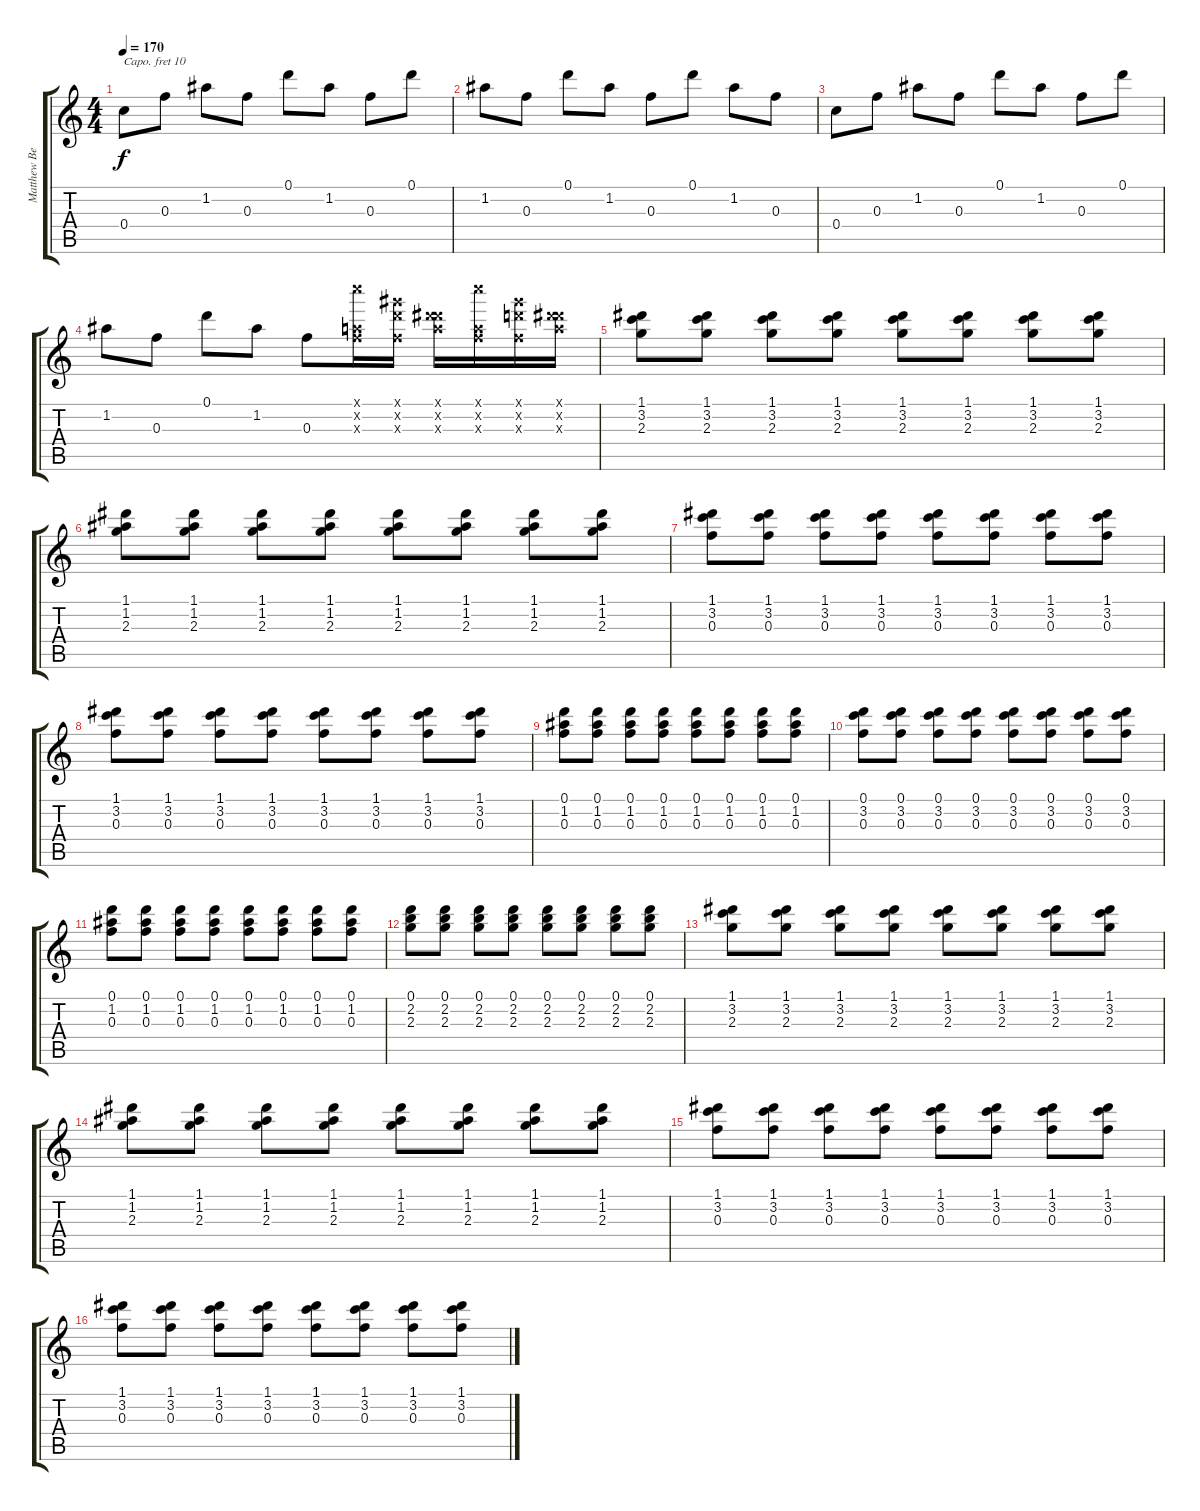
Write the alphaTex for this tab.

\track ("Matthew Bellamy" "Matthew Be") {instrument distortionguitar}
\staff {score tabs}
\capo 10
\tuning (E4 B3 G3 D3 A2 C2) {hide}
\ts (4 4)
\tempo 170
\clef g2
\ks c
0.4.8{dy f} 0.3.8 1.2.8 0.3.8 0.1.8 1.2.8 0.3.8 0.1.8 |
1.2.8 0.3.8 0.1.8 1.2.8 0.3.8 0.1.8 1.2.8 0.3.8 |
0.4.8 0.3.8 1.2.8 0.3.8 0.1.8 1.2.8 0.3.8 0.1.8 |
1.2.8 0.3.8 0.1.8 1.2.8 0.3.8 (10.1{x} 0.2{x} 0.3{x}).16 (0.1{x} 11.2{x} 0.3{x}).16 (0.1{x} 0.2{x} 10.3{x}).16 (10.1{x} 0.2{x} 0.3{x}).16 (0.1{x} 11.2{x} 0.3{x}).16 (0.1{x} 0.2{x} 10.3{x}).16 |
(1.1 3.2 2.3).8{instrument overdrivenguitar} (1.1 3.2 2.3).8 (1.1 3.2 2.3).8 (1.1 3.2 2.3).8 (1.1 3.2 2.3).8 (1.1 3.2 2.3).8 (1.1 3.2 2.3).8 (1.1 3.2 2.3).8 |
(1.1 1.2 2.3).8 (1.1 1.2 2.3).8 (1.1 1.2 2.3).8 (1.1 1.2 2.3).8 (1.1 1.2 2.3).8 (1.1 1.2 2.3).8 (1.1 1.2 2.3).8 (1.1 1.2 2.3).8 |
(1.1 3.2 0.3).8 (1.1 3.2 0.3).8 (1.1 3.2 0.3).8 (1.1 3.2 0.3).8 (1.1 3.2 0.3).8 (1.1 3.2 0.3).8 (1.1 3.2 0.3).8 (1.1 3.2 0.3).8 |
(1.1 3.2 0.3).8 (1.1 3.2 0.3).8 (1.1 3.2 0.3).8 (1.1 3.2 0.3).8 (1.1 3.2 0.3).8 (1.1 3.2 0.3).8 (1.1 3.2 0.3).8 (1.1 3.2 0.3).8 |
(0.1 1.2 0.3).8 (0.1 1.2 0.3).8 (0.1 1.2 0.3).8 (0.1 1.2 0.3).8 (0.1 1.2 0.3).8 (0.1 1.2 0.3).8 (0.1 1.2 0.3).8 (0.1 1.2 0.3).8 |
(0.1 3.2 0.3).8 (0.1 3.2 0.3).8 (0.1 3.2 0.3).8 (0.1 3.2 0.3).8 (0.1 3.2 0.3).8 (0.1 3.2 0.3).8 (0.1 3.2 0.3).8 (0.1 3.2 0.3).8 |
(0.1 1.2 0.3).8 (0.1 1.2 0.3).8 (0.1 1.2 0.3).8 (0.1 1.2 0.3).8 (0.1 1.2 0.3).8 (0.1 1.2 0.3).8 (0.1 1.2 0.3).8 (0.1 1.2 0.3).8 |
(0.1 2.2 2.3).8 (0.1 2.2 2.3).8 (0.1 2.2 2.3).8 (0.1 2.2 2.3).8 (0.1 2.2 2.3).8 (0.1 2.2 2.3).8 (0.1 2.2 2.3).8 (0.1 2.2 2.3).8 |
(1.1 3.2 2.3).8{instrument overdrivenguitar} (1.1 3.2 2.3).8 (1.1 3.2 2.3).8 (1.1 3.2 2.3).8 (1.1 3.2 2.3).8 (1.1 3.2 2.3).8 (1.1 3.2 2.3).8 (1.1 3.2 2.3).8 |
(1.1 1.2 2.3).8 (1.1 1.2 2.3).8 (1.1 1.2 2.3).8 (1.1 1.2 2.3).8 (1.1 1.2 2.3).8 (1.1 1.2 2.3).8 (1.1 1.2 2.3).8 (1.1 1.2 2.3).8 |
(1.1 3.2 0.3).8 (1.1 3.2 0.3).8 (1.1 3.2 0.3).8 (1.1 3.2 0.3).8 (1.1 3.2 0.3).8 (1.1 3.2 0.3).8 (1.1 3.2 0.3).8 (1.1 3.2 0.3).8 |
(1.1 3.2 0.3).8 (1.1 3.2 0.3).8 (1.1 3.2 0.3).8 (1.1 3.2 0.3).8 (1.1 3.2 0.3).8 (1.1 3.2 0.3).8 (1.1 3.2 0.3).8 (1.1 3.2 0.3).8
